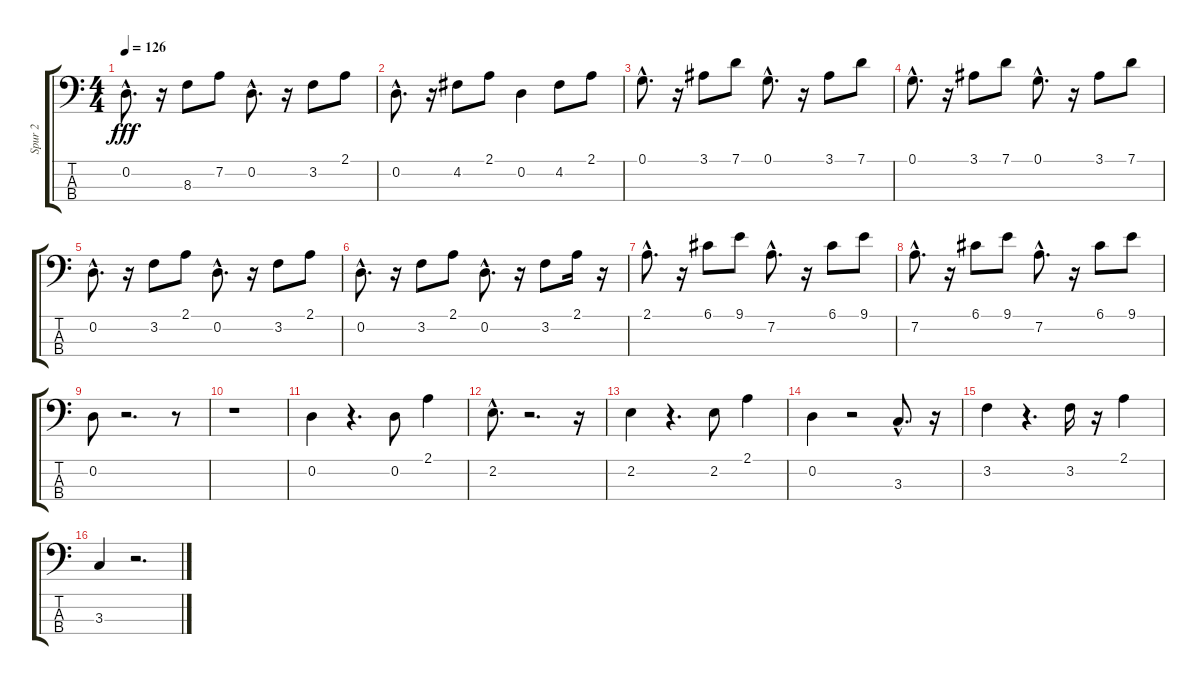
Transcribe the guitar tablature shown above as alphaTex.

\track ("Spur 2" "Spur 2") {instrument synthbass2}
\staff {score tabs}
\tuning (G2 D2 A1 E1) {hide}
\ts (4 4)
\tempo 126
\clef f4
\ks c
0.2{hac}.8{d dy fff} r.16 8.3.8 7.2.8 0.2{hac}.8{d} r.16 3.2.8 2.1.8 |
0.2{hac}.8{d} r.16 4.2.8 2.1.8 0.2.4 4.2.8 2.1.8 |
0.1{hac}.8{d} r.16 3.1.8 7.1.8 0.1{hac}.8{d} r.16 3.1.8 7.1.8 |
0.1{hac}.8{d} r.16 3.1.8 7.1.8 0.1{hac}.8{d} r.16 3.1.8 7.1.8 |
0.2{hac}.8{d} r.16 3.2.8 2.1.8 0.2{hac}.8{d} r.16 3.2.8 2.1.8 |
0.2{hac}.8{d} r.16 3.2.8 2.1.8 0.2{hac}.8{d} r.16 3.2.8 2.1.16 r.16 |
2.1{hac}.8{d} r.16 6.1.8 9.1.8 7.2{hac}.8{d} r.16 6.1.8 9.1.8 |
7.2{hac}.8{d} r.16 6.1.8 9.1.8 7.2{hac}.8{d} r.16 6.1.8 9.1.8 |
0.2.8 r.2{d} r.8 |
r.1 |
0.2.4 r.4{d} 0.2.8 2.1.4 |
2.2{hac}.8{d} r.2{d} r.16 |
2.2.4 r.4{d} 2.2.8 2.1.4 |
0.2.4 r.2 3.3{hac}.8{d} r.16 |
3.2.4 r.4{d} 3.2.16 r.16 2.1.4 |
3.3.4 r.2{d}
